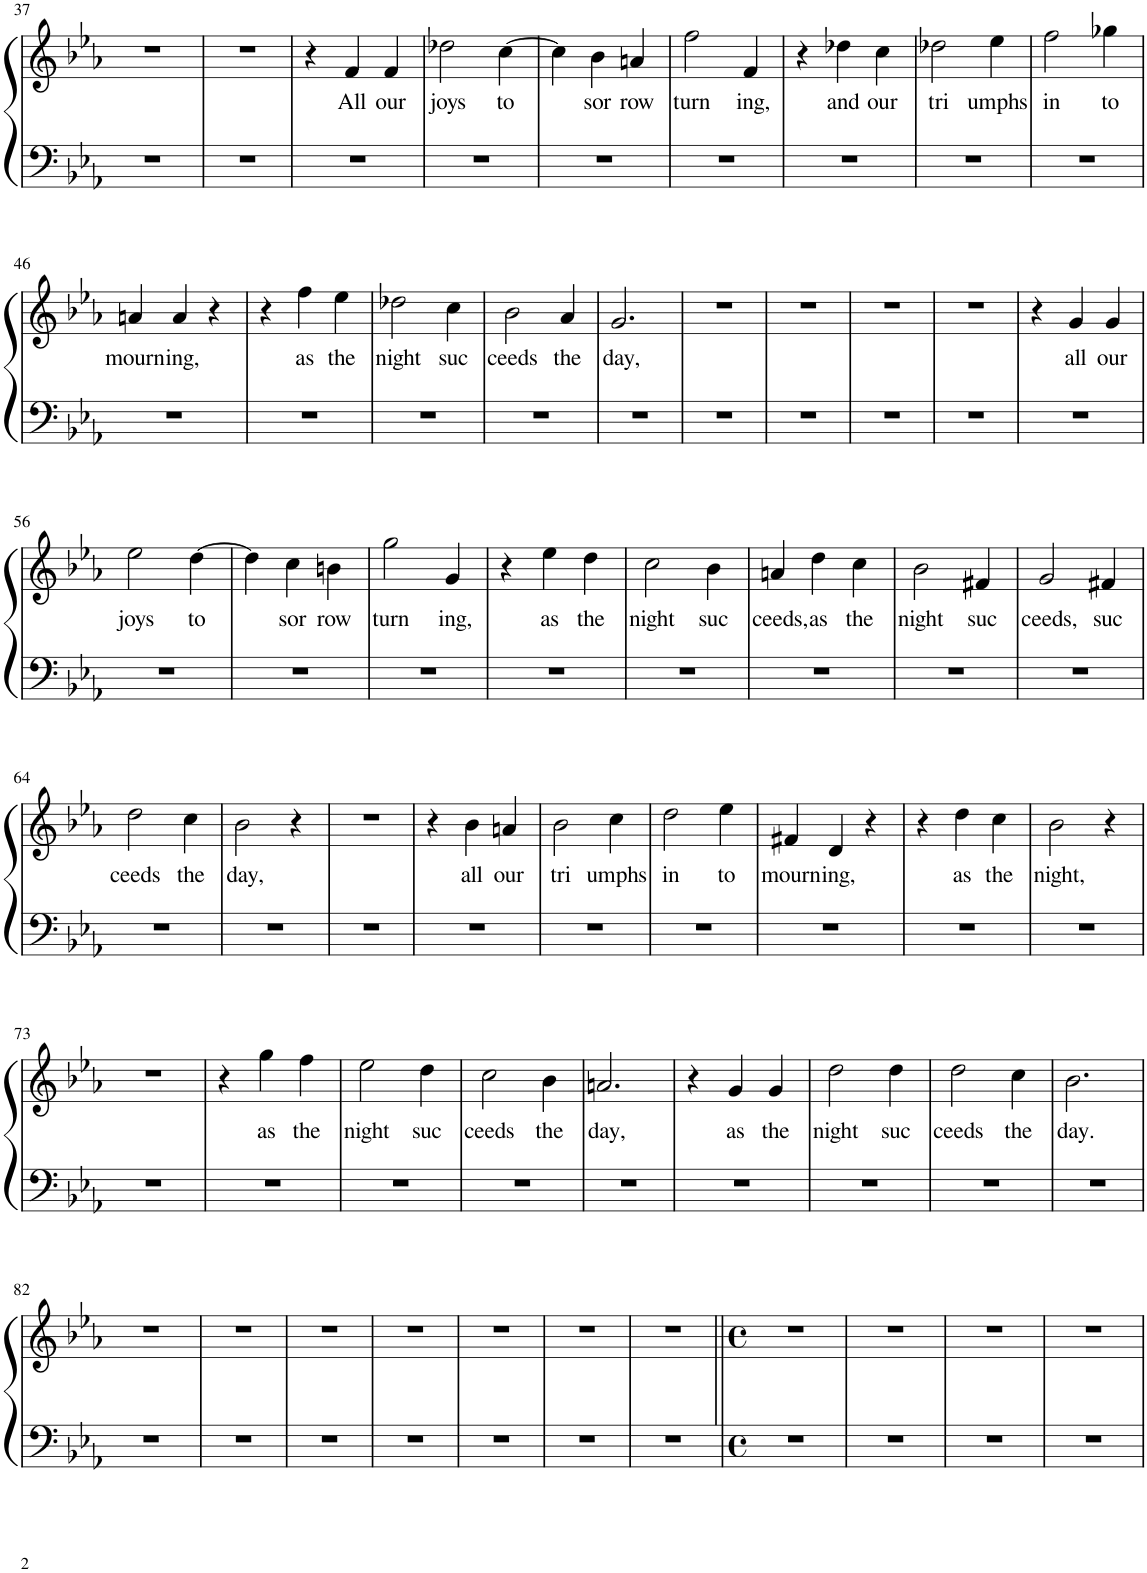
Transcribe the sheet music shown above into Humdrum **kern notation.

**kern	**kern	**text
*part1	*part1	*part1
*staff2	*staff1	*staff1
*I"Piano	*	*
*I'Pno.	*	*
!!LO:PB:g=z
*clefF4	*clefG2	*
*k[b-e-a-]	*k[b-e-a-]	*
*M3/4	*M3/4	*
=37	=37	=37
2.r	2.r	.
=38	=38	=38
2.r	2.r	.
=39	=39	=39
2.r	4r	.
!	!	!LO:LY:b
.	4f/	All
!	!	!LO:LY:b
.	4f/	our
=40	=40	=40
!	!	!LO:LY:b
2.r	2dd-X\	joys
!	!	!LO:LY:b
.	[4cc\	to
=41	=41	=41
2.r	4cc\]	.
!	!	!LO:LY:b
.	4b-\	sor
!	!	!LO:LY:b
.	4an/	row
=42	=42	=42
!	!	!LO:LY:b
2.r	2ff\	turn
!	!	!LO:LY:b
.	4f/	ing,
=43	=43	=43
2.r	4r	.
!	!	!LO:LY:b
.	4dd-X\	and
!	!	!LO:LY:b
.	4cc\	our
=44	=44	=44
!	!	!LO:LY:b
2.r	2dd-X\	tri
!	!	!LO:LY:b
.	4ee-\	umphs
=45	=45	=45
!	!	!LO:LY:b
2.r	2ff\	in
!	!	!LO:LY:b
.	4gg-X\	to
!!LO:LB:g=z
=46	=46	=46
!	!	!LO:LY:b
2.r	4an/	mourn
!	!	!LO:LY:b
.	4a/	ing,
.	4r	.
=47	=47	=47
2.r	4r	.
!	!	!LO:LY:b
.	4ff\	as
!	!	!LO:LY:b
.	4ee-\	the
=48	=48	=48
!	!	!LO:LY:b
2.r	2dd-X\	night
!	!	!LO:LY:b
.	4cc\	suc
=49	=49	=49
!	!	!LO:LY:b
2.r	2b-\	ceeds
!	!	!LO:LY:b
.	4a-/	the
=50	=50	=50
!	!	!LO:LY:b
2.r	2.g/	day,
=51	=51	=51
2.r	2.r	.
=52	=52	=52
2.r	2.r	.
=53	=53	=53
2.r	2.r	.
=54	=54	=54
2.r	2.r	.
=55	=55	=55
2.r	4r	.
!	!	!LO:LY:b
.	4g/	all
!	!	!LO:LY:b
.	4g/	our
!!LO:LB:g=z
=56	=56	=56
!	!	!LO:LY:b
2.r	2ee-\	joys
!	!	!LO:LY:b
.	[4dd\	to
=57	=57	=57
2.r	4dd\]	.
!	!	!LO:LY:b
.	4cc\	sor
!	!	!LO:LY:b
.	4bn\	row
=58	=58	=58
!	!	!LO:LY:b
2.r	2gg\	turn
!	!	!LO:LY:b
.	4g/	ing,
=59	=59	=59
2.r	4r	.
!	!	!LO:LY:b
.	4ee-\	as
!	!	!LO:LY:b
.	4dd\	the
=60	=60	=60
!	!	!LO:LY:b
2.r	2cc\	night
!	!	!LO:LY:b
.	4b-\	suc
=61	=61	=61
!	!	!LO:LY:b
2.r	4an/	ceeds,
!	!	!LO:LY:b
.	4dd\	as
!	!	!LO:LY:b
.	4cc\	the
=62	=62	=62
!	!	!LO:LY:b
2.r	2b-\	night
!	!	!LO:LY:b
.	4f#X/	suc
=63	=63	=63
!	!	!LO:LY:b
2.r	2g/	ceeds,
!	!	!LO:LY:b
.	4f#X/	suc
!!LO:LB:g=z
=64	=64	=64
!	!	!LO:LY:b
2.r	2dd\	ceeds
!	!	!LO:LY:b
.	4cc\	the
=65	=65	=65
!	!	!LO:LY:b
2.r	2b-\	day,
.	4r	.
=66	=66	=66
2.r	2.r	.
=67	=67	=67
2.r	4r	.
!	!	!LO:LY:b
.	4b-\	all
!	!	!LO:LY:b
.	4an/	our
=68	=68	=68
!	!	!LO:LY:b
2.r	2b-\	tri
!	!	!LO:LY:b
.	4cc\	umphs
=69	=69	=69
!	!	!LO:LY:b
2.r	2dd\	in
!	!	!LO:LY:b
.	4ee-\	to
=70	=70	=70
!	!	!LO:LY:b
2.r	4f#X/	mourn
!	!	!LO:LY:b
.	4d/	ing,
.	4r	.
=71	=71	=71
2.r	4r	.
!	!	!LO:LY:b
.	4dd\	as
!	!	!LO:LY:b
.	4cc\	the
=72	=72	=72
!	!	!LO:LY:b
2.r	2b-\	night,
.	4r	.
!!LO:LB:g=z
=73	=73	=73
2.r	2.r	.
=74	=74	=74
2.r	4r	.
!	!	!LO:LY:b
.	4gg\	as
!	!	!LO:LY:b
.	4ff\	the
=75	=75	=75
!	!	!LO:LY:b
2.r	2ee-\	night
!	!	!LO:LY:b
.	4dd\	suc
=76	=76	=76
!	!	!LO:LY:b
2.r	2cc\	ceeds
!	!	!LO:LY:b
.	4b-\	the
=77	=77	=77
!	!	!LO:LY:b
2.r	2.an/	day,
=78	=78	=78
2.r	4r	.
!	!	!LO:LY:b
.	4g/	as
!	!	!LO:LY:b
.	4g/	the
=79	=79	=79
!	!	!LO:LY:b
2.r	2dd\	night
!	!	!LO:LY:b
.	4dd\	suc
=80	=80	=80
!	!	!LO:LY:b
2.r	2dd\	ceeds
!	!	!LO:LY:b
.	4cc\	the
=81	=81	=81
!	!	!LO:LY:b
2.r	2.b-\	day.
!!LO:LB:g=z
=82	=82	=82
2.r	2.r	.
=83	=83	=83
2.r	2.r	.
=84	=84	=84
2.r	2.r	.
=85	=85	=85
2.r	2.r	.
=86	=86	=86
2.r	2.r	.
=87	=87	=87
2.r	2.r	.
=88	=88	=88
2.r	2.r	.
=89||	=89||	=89||
*M4/4	*M4/4	*
*met(c)	*met(c)	*
1r	1r	.
=90	=90	=90
1r	1r	.
=91	=91	=91
1r	1r	.
=92	=92	=92
1r	1r	.
=	=	=
*-	*-	*-
